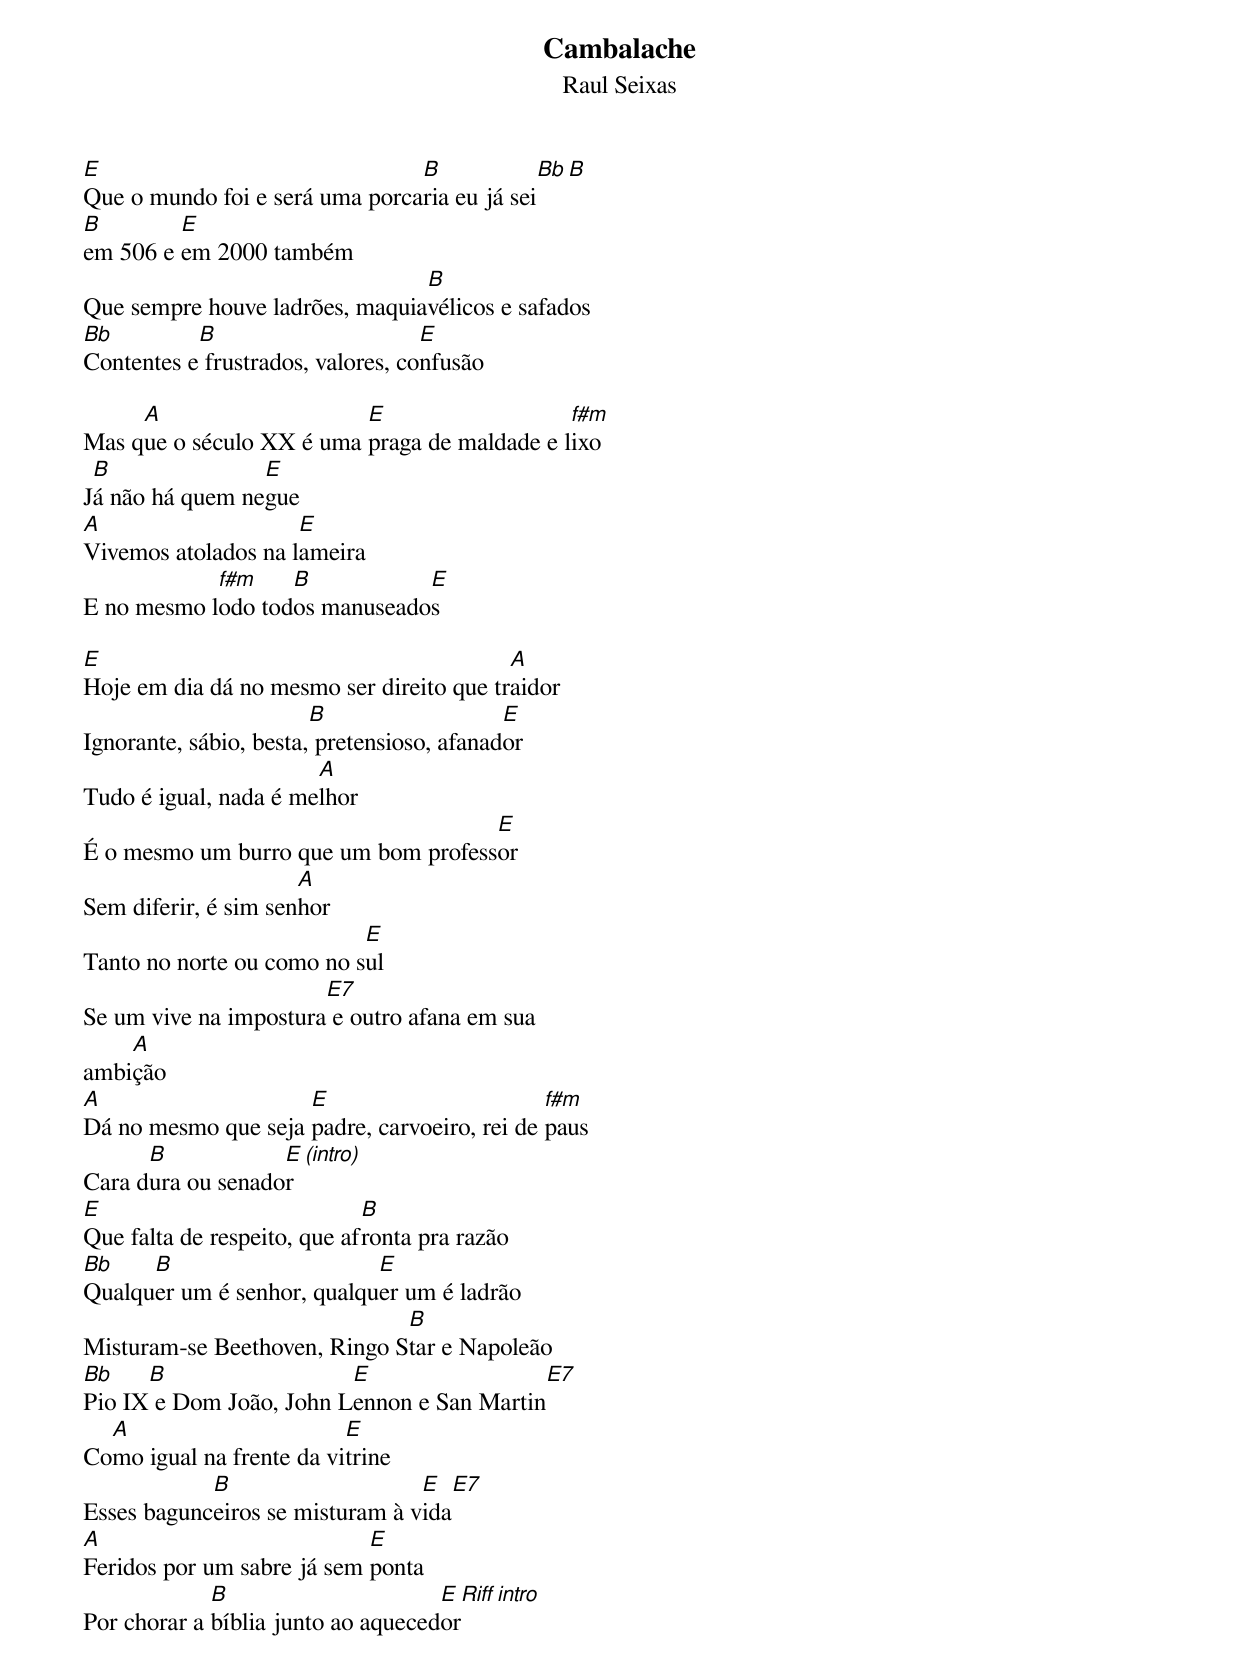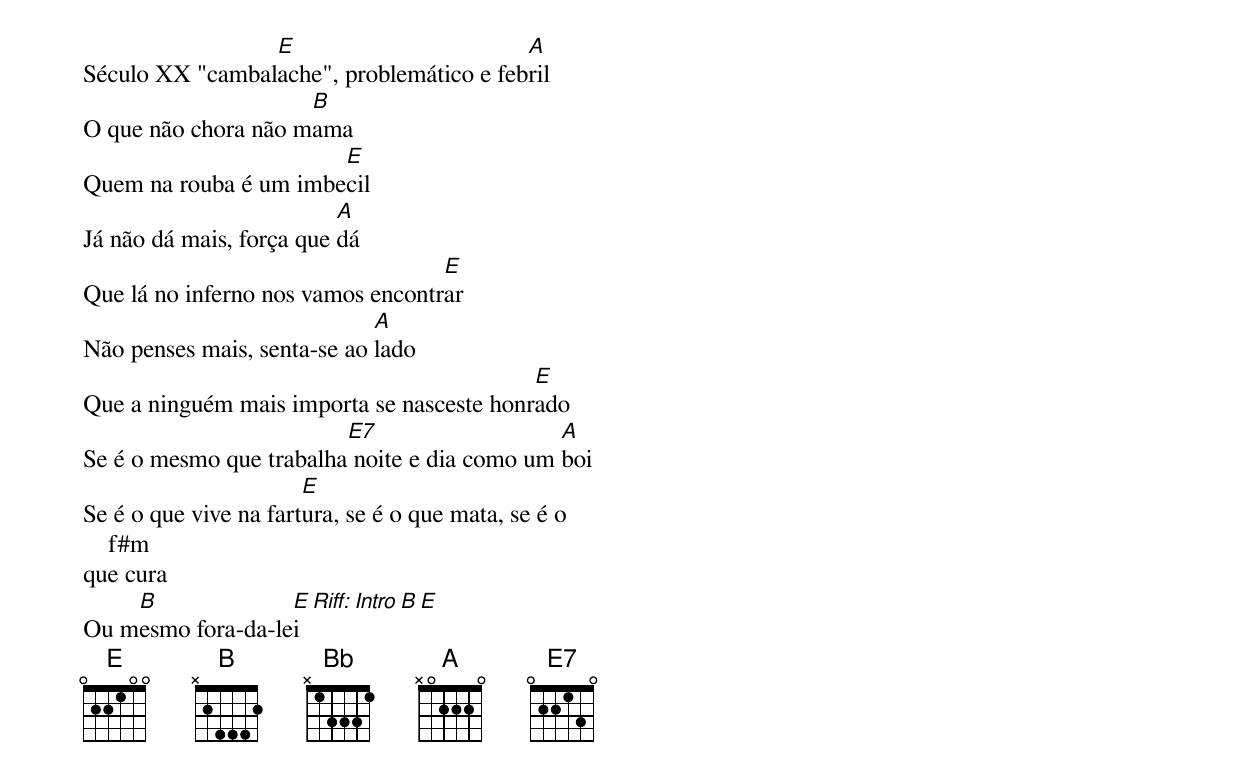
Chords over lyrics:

Cambalache
Raul Seixas

E                               B            Bb  B
Que o mundo foi e será uma porcaria eu já sei
B        E
em 506 e em 2000 também
                                B
Que sempre houve ladrões, maquiavélicos e safados
Bb         B                       E
Contentes e frustrados, valores, confusão

     A                    E                   f#m
Mas que o século XX é uma praga de maldade e lixo
 B               E
Já não há quem negue
A                    E
Vivemos atolados na lameira
            f#m    B           E
E no mesmo lodo todos manuseados

E                                         A
Hoje em dia dá no mesmo ser direito que traidor
                        B                   E
Ignorante, sábio, besta, pretensioso, afanador
                       A
Tudo é igual, nada é melhor
                                     E
É o mesmo um burro que um bom professor
                      A
Sem diferir, é sim senhor
                           E
Tanto no norte ou como no sul
                       E7
Se um vive na impostura e outro afana em sua
    A
ambição
A                    E                        f#m
Dá no mesmo que seja padre, carvoeiro, rei de paus
      B            E   (intro)
Cara dura ou senador
E                            B
Que falta de respeito, que afronta pra razão
Bb    B                     E
Qualquer um é senhor, qualquer um é ladrão
                              B
Misturam-se Beethoven, Ringo Star e Napoleão
Bb    B                  E                  E7
Pio IX e Dom João, John Lennon e San Martin
  A                       E
Como igual na frente da vitrine
            B                    E   E7
Esses bagunceiros se misturam à vida
A                           E
Feridos por um sabre já sem ponta
             B                      E Riff intro
Por chorar a bíblia junto ao aquecedor
                 E                        A
Século XX "cambalache", problemático e febril
                     B
O que não chora não mama
                       E
Quem na rouba é um imbecil
                          A
Já não dá mais, força que dá
                                   E
Que lá no inferno nos vamos encontrar
                             A
Não penses mais, senta-se ao lado
                                           E
Que a ninguém mais importa se nasceste honrado
                         E7                   A
Se é o mesmo que trabalha noite e dia como um boi
                       E
Se é o que vive na fartura, se é o que mata, se é o
    f#m
que cura
    B              E    Riff: Intro    B E
Ou mesmo fora-da-lei
